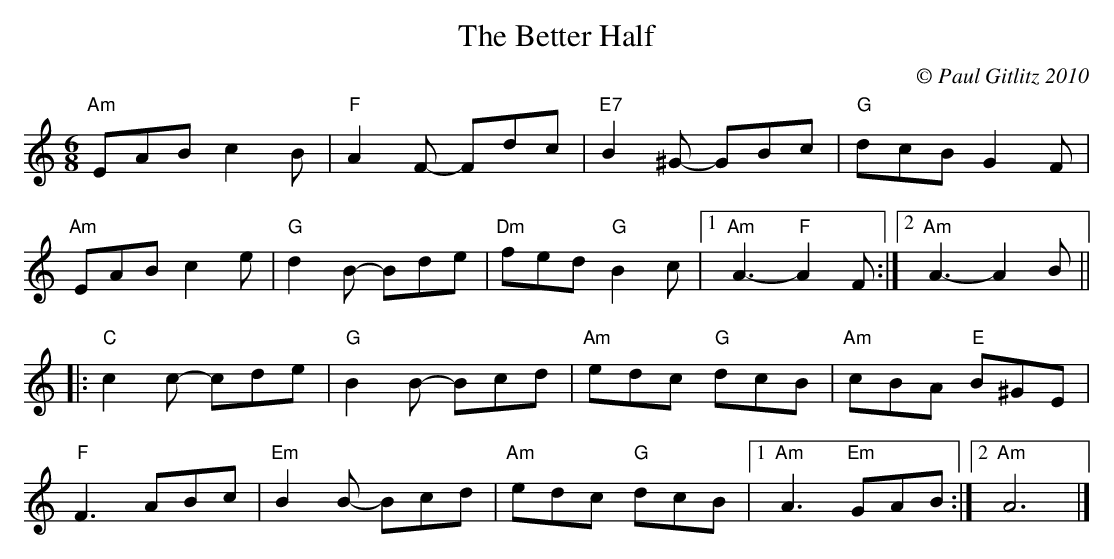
X:1
T:Better Half, The
M:6/8
C:© Paul Gitlitz 2010
K:Am
"Am"EAB c2B|"F"A2F- Fdc|"E7"B2^G- GBc|"G"dcB G2F|!
"Am"EAB c2e|"G"d2B- Bde|"Dm"fed "G"B2c|1"Am"A3- "F"A2F:|2"Am"A3- A2B||!
|:"C"c2c- cde|"G"B2B- Bcd|"Am"edc "G"dcB|"Am"cBA "E"B^GE|!
"F"F3 ABc|"Em"B2B- Bcd|"Am"edc "G"dcB|1"Am"A3 "Em"GAB:|2"Am"A6|]
